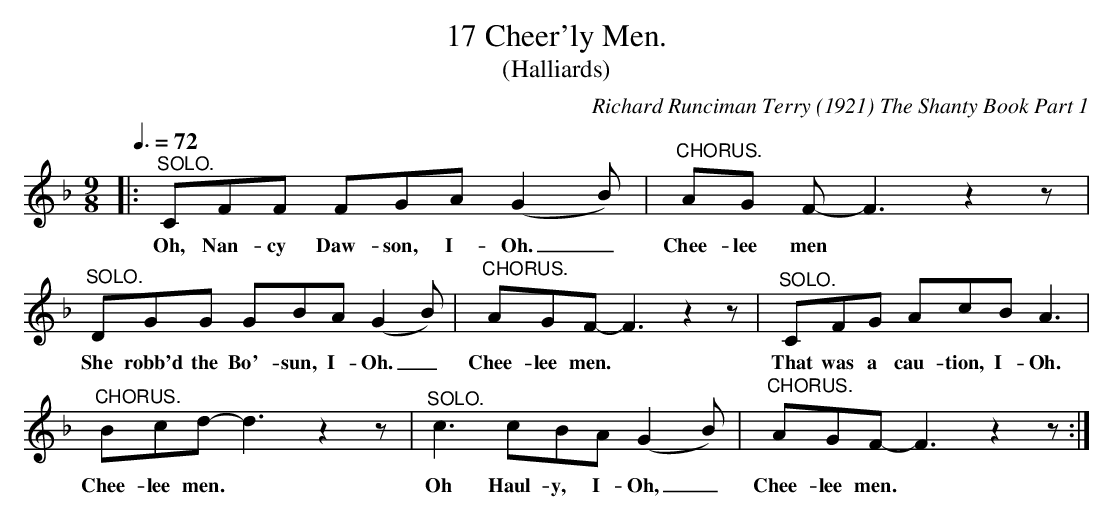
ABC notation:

X:1
T:17 Cheer'ly Men.
T:(Halliards)
C:Richard Runciman Terry (1921) The Shanty Book Part 1
L:1/8
Q:3/8=72
M:9/8
K:F
|:"^SOLO." CFF FGA (G2 B) |"^CHORUS." AG F- F3 z2 z |$"^SOLO." DGG GBA (G2 B) |
w: Oh, Nan- cy Daw- son, I- Oh._ |Chee- lee men *|She robb'd the Bo'- sun, I- Oh._ |
"^CHORUS." AGF- F3 z2 z |"^SOLO." CFG AcB A3 |$"^CHORUS." Bcd-d3 z2 z |"^SOLO." c3 cBA (G2 B) |
w: Chee- lee men. *|That was a cau- tion, I- Oh.|Chee- lee men. *|Oh Haul- y, I- Oh,_ |
"^CHORUS." AGF- F3 z2 z :|
w: Chee- lee men. *|
